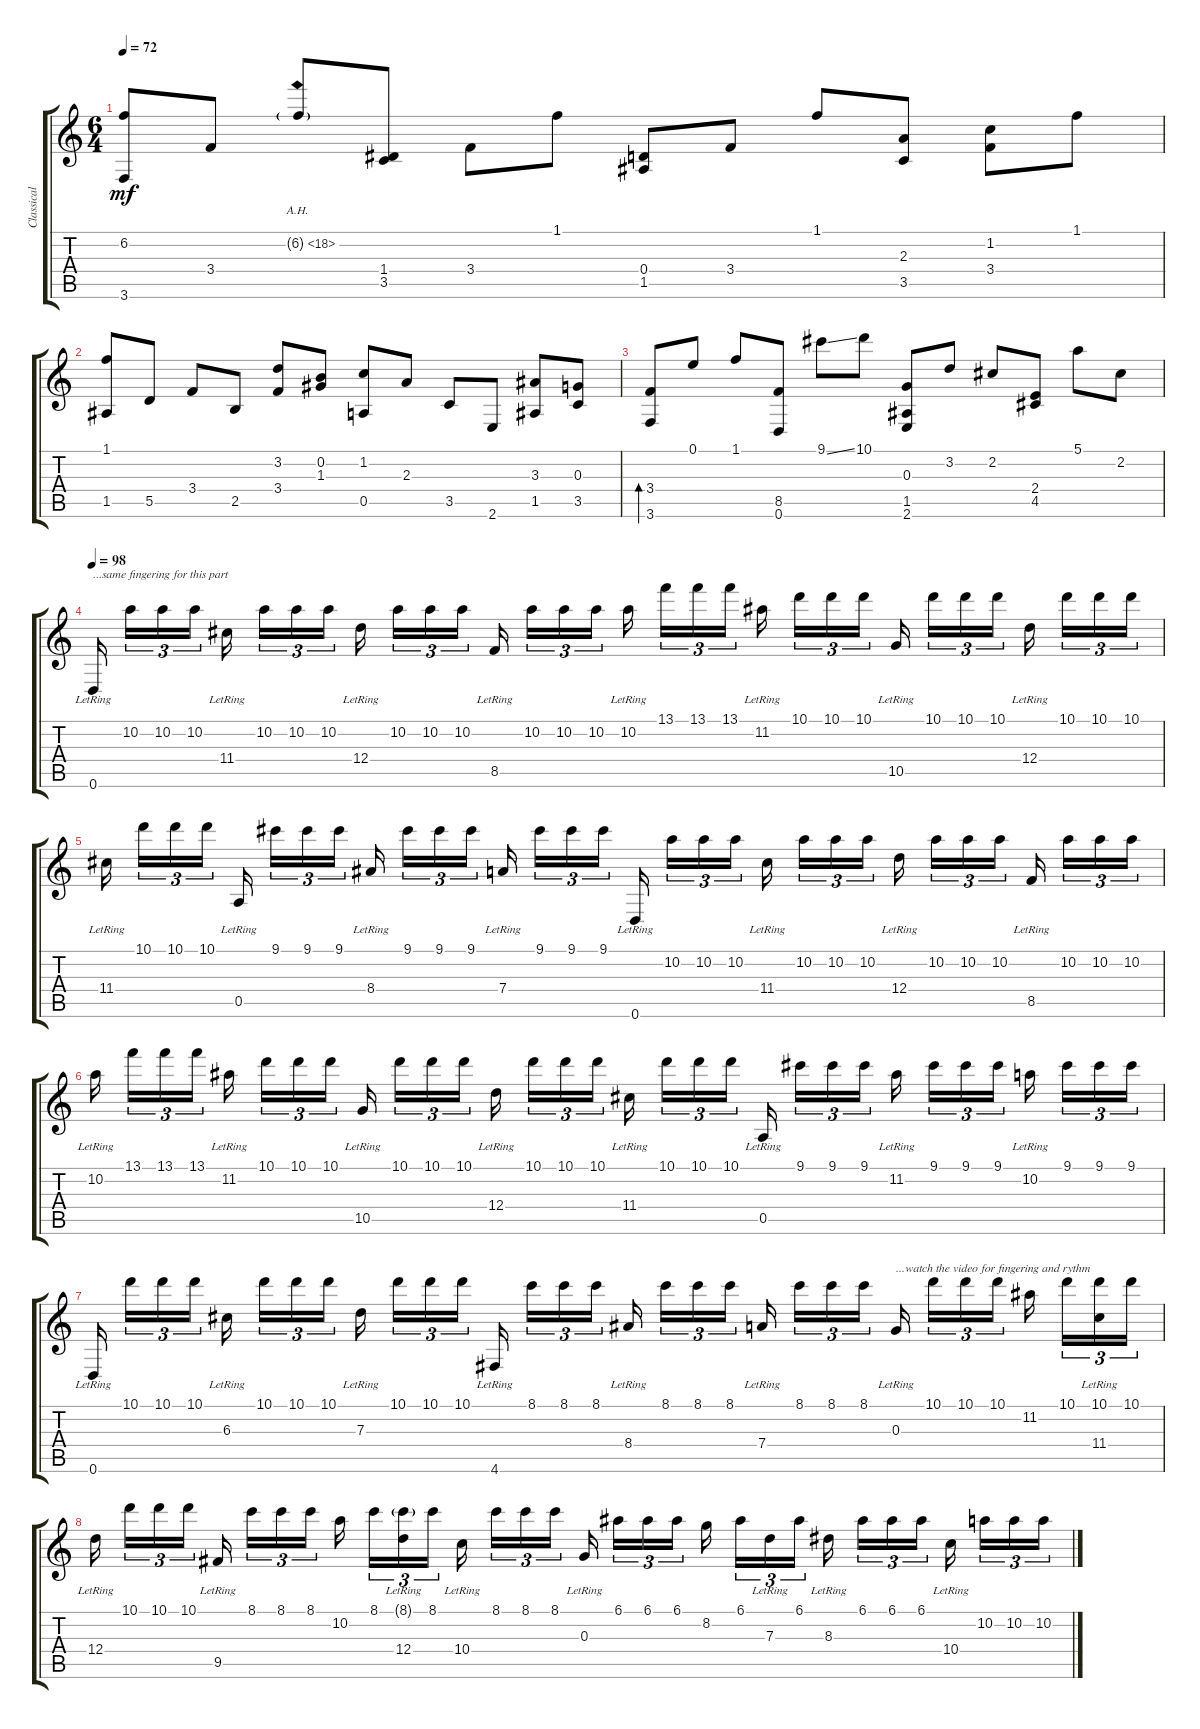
\track ("Classical Guitar" "Classical ") {instrument acousticguitarnylon}
\staff {score tabs}
\tuning (E4 B3 G3 D3 A2 D2) {hide}
\ts (6 4)
\tempo 72
\clef g2
\ks c
(6.2 3.6).8{dy mf} 3.4.8 6.2{ah 12 g}.8 (1.4 3.5).8 3.4.8 1.1.8 (0.4 1.5).8 3.4.8 1.1.8 (2.3 3.5).8 (1.2 3.4).8 1.1.8 |
(1.1 1.5).8 5.5.8 3.4.8 2.5.8 (3.2 3.4).8 (0.2 1.3).8 (1.2 0.5).8 2.3.8 3.5.8 2.6.8 (3.3 1.5).8 (0.3 3.5).8 |
(3.4 3.6).8{bd 60} 0.1.8 1.1.8 (8.5 0.6).8 9.1{ss}.8 10.1.8 (0.3 1.5 2.6).8 3.2.8 2.2.8 (2.4 4.5).8 5.1.8 2.2.8 |
\tempo 98
0.6{lr}.16{txt "...same fingering for this part"} 10.2.16{tu (3 2)} 10.2.16{tu (3 2)} 10.2.16{tu (3 2)} 11.4{lr}.16 10.2.16{tu (3 2)} 10.2.16{tu (3 2)} 10.2.16{tu (3 2)} 12.4{lr}.16 10.2.16{tu (3 2)} 10.2.16{tu (3 2)} 10.2.16{tu (3 2)} 8.5{lr}.16 10.2.16{tu (3 2)} 10.2.16{tu (3 2)} 10.2.16{tu (3 2)} 10.2{lr}.16 13.1.16{tu (3 2)} 13.1.16{tu (3 2)} 13.1.16{tu (3 2)} 11.2{lr}.16 10.1.16{tu (3 2)} 10.1.16{tu (3 2)} 10.1.16{tu (3 2)} 10.5{lr}.16 10.1.16{tu (3 2)} 10.1.16{tu (3 2)} 10.1.16{tu (3 2)} 12.4{lr}.16 10.1.16{tu (3 2)} 10.1.16{tu (3 2)} 10.1.16{tu (3 2)} |
11.4{lr}.16 10.1.16{tu (3 2)} 10.1.16{tu (3 2)} 10.1.16{tu (3 2)} 0.5{lr}.16 9.1.16{tu (3 2)} 9.1.16{tu (3 2)} 9.1.16{tu (3 2)} 8.4{lr}.16 9.1.16{tu (3 2)} 9.1.16{tu (3 2)} 9.1.16{tu (3 2)} 7.4{lr}.16 9.1.16{tu (3 2)} 9.1.16{tu (3 2)} 9.1.16{tu (3 2)} 0.6{lr}.16 10.2.16{tu (3 2)} 10.2.16{tu (3 2)} 10.2.16{tu (3 2)} 11.4{lr}.16 10.2.16{tu (3 2)} 10.2.16{tu (3 2)} 10.2.16{tu (3 2)} 12.4{lr}.16 10.2.16{tu (3 2)} 10.2.16{tu (3 2)} 10.2.16{tu (3 2)} 8.5{lr}.16 10.2.16{tu (3 2)} 10.2.16{tu (3 2)} 10.2.16{tu (3 2)} |
10.2{lr}.16 13.1.16{tu (3 2)} 13.1.16{tu (3 2)} 13.1.16{tu (3 2)} 11.2{lr}.16 10.1.16{tu (3 2)} 10.1.16{tu (3 2)} 10.1.16{tu (3 2)} 10.5{lr}.16 10.1.16{tu (3 2)} 10.1.16{tu (3 2)} 10.1.16{tu (3 2)} 12.4{lr}.16 10.1.16{tu (3 2)} 10.1.16{tu (3 2)} 10.1.16{tu (3 2)} 11.4{lr}.16 10.1.16{tu (3 2)} 10.1.16{tu (3 2)} 10.1.16{tu (3 2)} 0.5{lr}.16 9.1.16{tu (3 2)} 9.1.16{tu (3 2)} 9.1.16{tu (3 2)} 11.2{lr}.16 9.1.16{tu (3 2)} 9.1.16{tu (3 2)} 9.1.16{tu (3 2)} 10.2{lr}.16 9.1.16{tu (3 2)} 9.1.16{tu (3 2)} 9.1.16{tu (3 2)} |
0.6{lr}.16 10.1.16{tu (3 2)} 10.1.16{tu (3 2)} 10.1.16{tu (3 2)} 6.3{lr}.16 10.1.16{tu (3 2)} 10.1.16{tu (3 2)} 10.1.16{tu (3 2)} 7.3{lr}.16 10.1.16{tu (3 2)} 10.1.16{tu (3 2)} 10.1.16{tu (3 2)} 4.6{lr}.16 8.1.16{tu (3 2)} 8.1.16{tu (3 2)} 8.1.16{tu (3 2)} 8.4{lr}.16 8.1.16{tu (3 2)} 8.1.16{tu (3 2)} 8.1.16{tu (3 2)} 7.4{lr}.16 8.1.16{tu (3 2)} 8.1.16{tu (3 2)} 8.1.16{tu (3 2)} 0.3{lr}.16{txt "...watch the video for fingering and rythm"} 10.1.16{tu (3 2)} 10.1.16{tu (3 2)} 10.1.16{tu (3 2)} 11.2.16 10.1.16{tu (3 2)} (10.1{lr} 11.4).16{tu (3 2)} 10.1.16{tu (3 2)} |
12.4{lr}.16 10.1.16{tu (3 2)} 10.1.16{tu (3 2)} 10.1.16{tu (3 2)} 9.5{lr}.16 8.1.16{tu (3 2)} 8.1.16{tu (3 2)} 8.1.16{tu (3 2)} 10.2.16 8.1.16{tu (3 2)} (8.1{g} 12.4{lr}).16{tu (3 2)} 8.1.16{tu (3 2)} 10.4{lr}.16 8.1.16{tu (3 2)} 8.1.16{tu (3 2)} 8.1.16{tu (3 2)} 0.3{lr}.16 6.1.16{tu (3 2)} 6.1.16{tu (3 2)} 6.1.16{tu (3 2)} 8.2.16 6.1.16{tu (3 2)} 7.3{lr}.16{tu (3 2)} 6.1.16{tu (3 2)} 8.3{lr}.16 6.1.16{tu (3 2)} 6.1.16{tu (3 2)} 6.1.16{tu (3 2)} 10.4{lr}.16 10.2.16{tu (3 2)} 10.2.16{tu (3 2)} 10.2.16{tu (3 2)}
